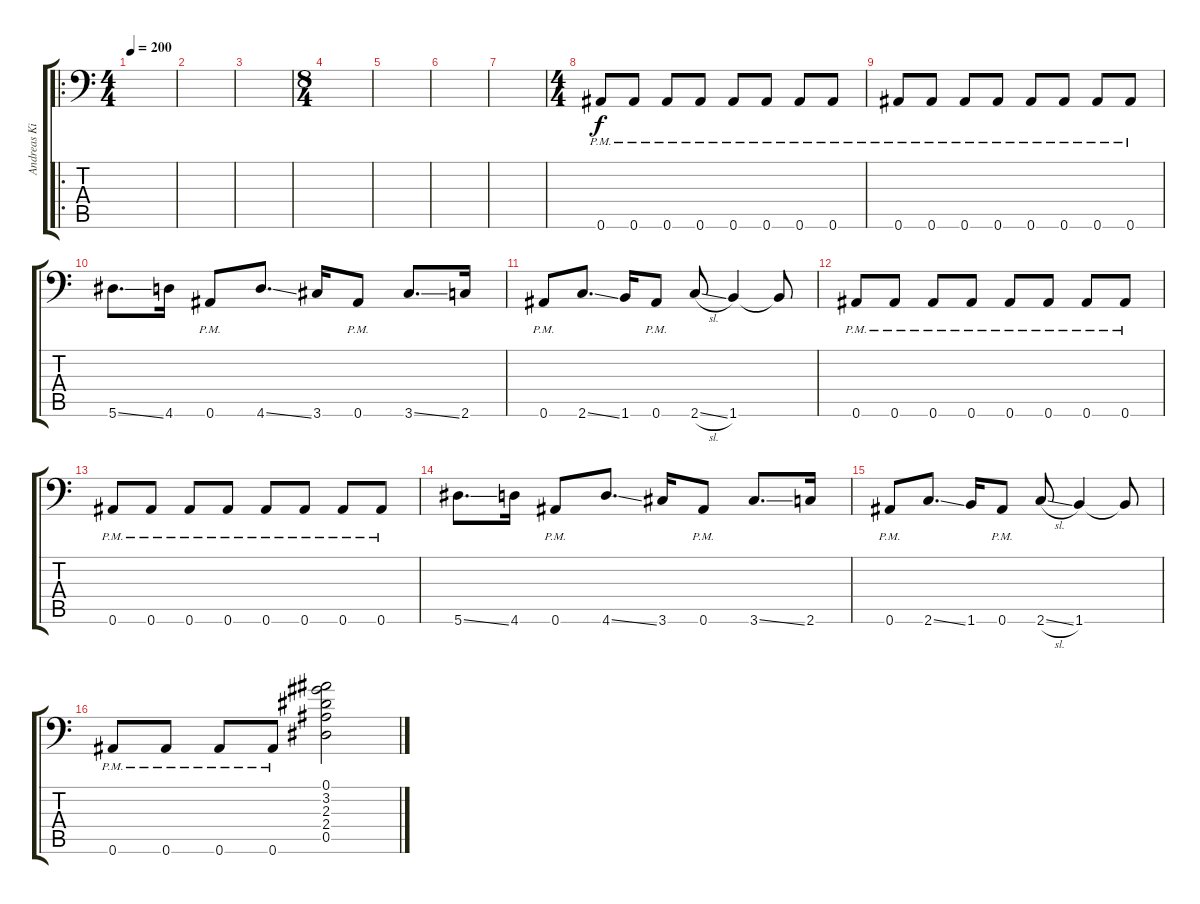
\track ("Andreas Kisser" "Andreas Ki") {instrument distortionguitar}
\staff {score tabs}
\tuning (Bb3 F3 Db3 Ab2 Eb2 Bb1) {hide}
\ro
\ts (4 4)
\tempo 200
\clef f4
\ks c
|
|
|
\ts (8 4)
|
|
|
|
\ts (4 4)
0.6{pm}.8 0.6{pm}.8 0.6{pm}.8 0.6{pm}.8 0.6{pm}.8 0.6{pm}.8 0.6{pm}.8 0.6{pm}.8 |
0.6{pm}.8 0.6{pm}.8 0.6{pm}.8 0.6{pm}.8 0.6{pm}.8 0.6{pm}.8 0.6{pm}.8 0.6{pm}.8 |
5.6{ss}.8{d} 4.6.16 0.6{pm}.8 4.6{ss}.8{d} 3.6.16 0.6{pm}.8 3.6{ss}.8{d} 2.6.16 |
0.6{pm}.8 2.6{ss}.8{d} 1.6.16 0.6{pm}.8 2.6{sl}.8 1.6.4 1.6{t}.8 |
0.6{pm}.8 0.6{pm}.8 0.6{pm}.8 0.6{pm}.8 0.6{pm}.8 0.6{pm}.8 0.6{pm}.8 0.6{pm}.8 |
0.6{pm}.8 0.6{pm}.8 0.6{pm}.8 0.6{pm}.8 0.6{pm}.8 0.6{pm}.8 0.6{pm}.8 0.6{pm}.8 |
5.6{ss}.8{d} 4.6.16 0.6{pm}.8 4.6{ss}.8{d} 3.6.16 0.6{pm}.8 3.6{ss}.8{d} 2.6.16 |
0.6{pm}.8 2.6{ss}.8{d} 1.6.16 0.6{pm}.8 2.6{sl}.8 1.6.4 1.6{t}.8 |
0.6{pm}.8 0.6{pm}.8 0.6{pm}.8 0.6{pm}.8 (0.1 3.2 2.3 2.4 0.5).2
